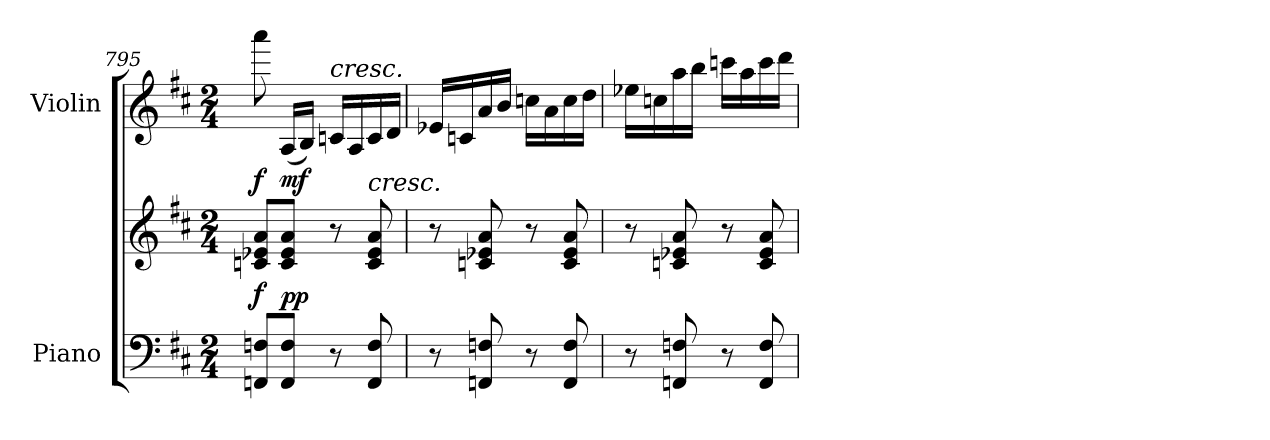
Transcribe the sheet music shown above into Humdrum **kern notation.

**kern	**kern	**dynam	**kern	**dynam
*part2	*part2	*part2	*part1	*part1
*staff3	*staff2	*staff2/3	*staff1	*staff1
*I"Piano	*	*	*I"Violin	*
*I'Pno.	*	*	*I'Vln.	*
*clefF4	*clefG2	*	*clefG2	*
*k[f#c#]	*k[f#c#]	*	*k[f#c#]	*
*M2/4	*M2/4	*	*M2/4	*
=795	=795	=795	=795	=795
!	!	!LO:DY:b	!	!LO:DY:b
8FFn/ 8Fn/L	8cn/ 8e-X/ 8a/L	f	8aaa\	f
!	!	!LO:DY:a=2	!	!
!	!	!LO:DY:n=1:a	!	!LO:DY:b
8FF/ 8F/J	8c/ 8e-/ 8a/J	p p	(16A/LL	mf
.	.	.	16B/JJ)	.
!	!	!	!LO:TX:a:i:t=cresc.	!
8r	8r	.	16cn/LL	.
.	.	.	16A/	.
!	!LO:TX:a:i:t=cresc.	!	!	!
8FF/ 8F/	8c/ 8e-/ 8a/	.	16c/	.
.	.	.	16d/JJ	.
!!LO:LB:g=z
=796	=796	=796	=796	=796
8r	8r	.	16e-X/LL	.
.	.	.	16cn/	.
8FFn/ 8Fn/	8cn/ 8e-X/ 8a/	.	16a/	.
.	.	.	16b/JJ	.
8r	8r	.	16ccn\LL	.
.	.	.	16a\	.
8FF/ 8F/	8c/ 8e-/ 8a/	.	16cc\	.
.	.	.	16dd\JJ	.
=797	=797	=797	=797	=797
8r	8r	.	16ee-X\LL	.
.	.	.	16ccn\	.
8FFn/ 8Fn/	8cn/ 8e-X/ 8a/	.	16aa\	.
.	.	.	16bb\JJ	.
8r	8r	.	16cccn\LL	.
.	.	.	16aa\	.
8FF/ 8F/	8c/ 8e-/ 8a/	.	16ccc\	.
.	.	.	16ddd\JJ	.
=	=	=	=	=
*-	*-	*-	*-	*-
